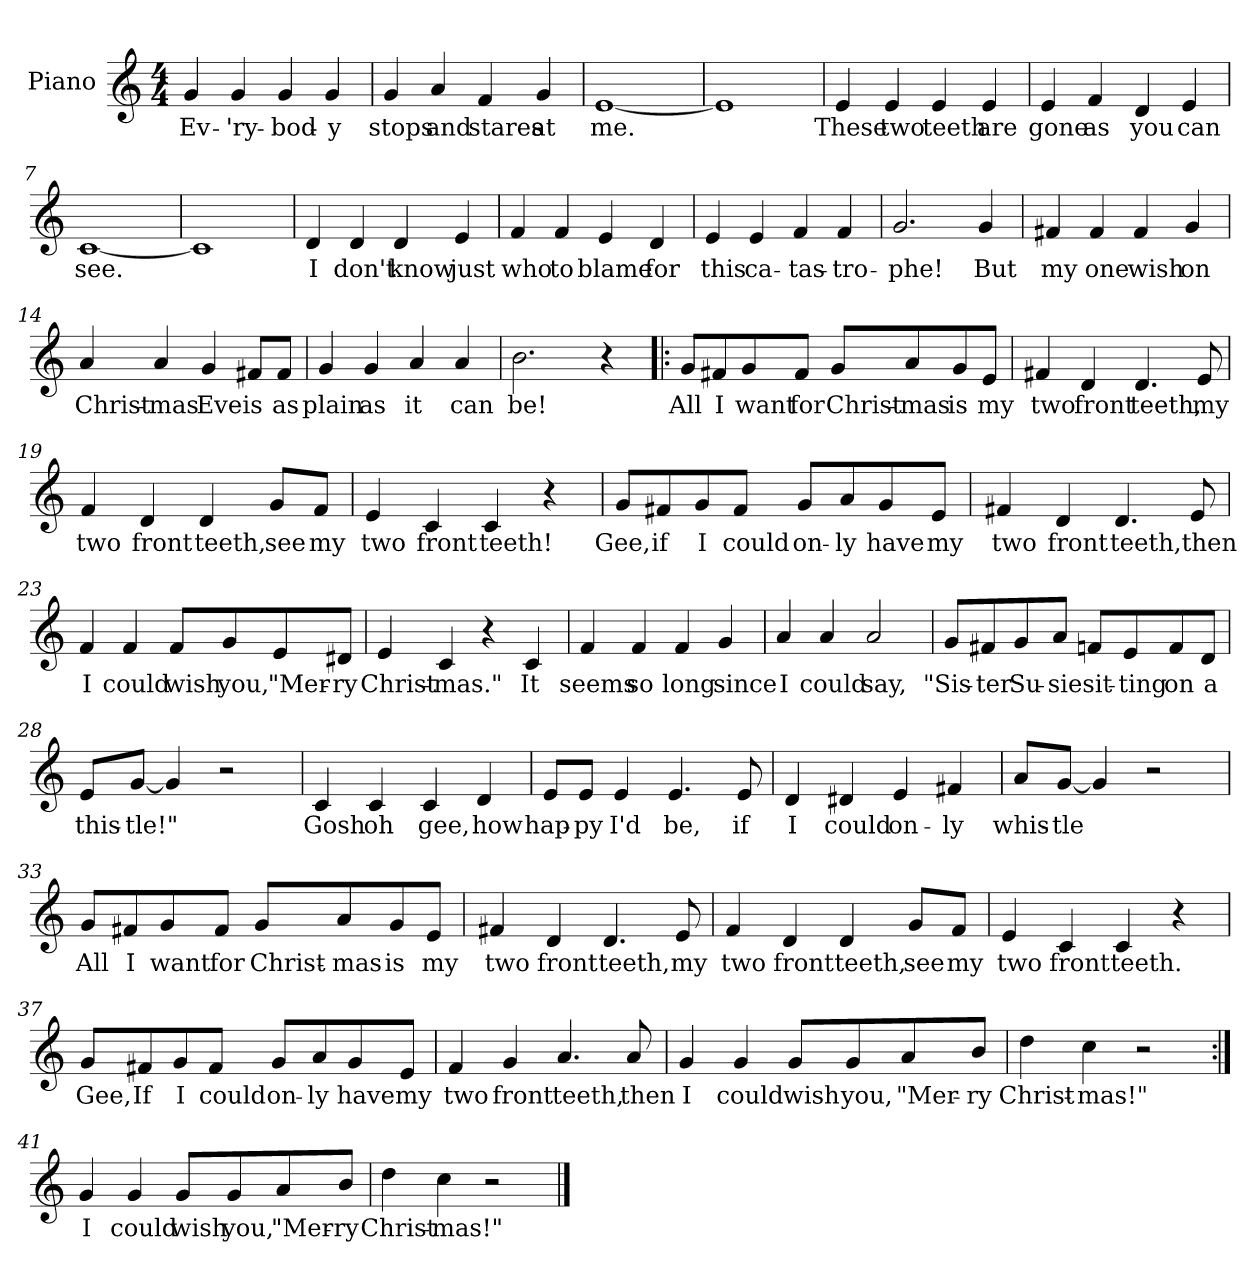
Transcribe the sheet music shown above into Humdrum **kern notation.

**kern	**text
*part1	*part1
*staff1	*staff1
*I"Piano	*
*I'Pno.	*
*clefG2	*
*k[]	*
*C:	*
*M4/4	*
=1	=1
4g/	Ev-
4g/	-'ry-
4g/	-bod-
4g/	-y
=2	=2
4g/	stops
4a/	and
4f/	stares
4g/	at
=3	=3
[1e	me.
=4	=4
1e]	.
=5	=5
4e/	These
4e/	two
4e/	teeth
4e/	are
!!LO:LB:g=z
=6	=6
4e/	gone
4f/	as
4d/	you
4e/	can
=7	=7
[1c	see.
=8	=8
1c]	.
=9	=9
4d/	I
4d/	don't
4d/	know
4e/	just
=10	=10
4f/	who
4f/	to
4e/	blame
4d/	for
!!LO:LB:g=z
=11	=11
4e/	this
4e/	ca-
4f/	-tas-
4f/	-tro-
=12	=12
2.g/	-phe!
4g/	But
=13	=13
4f#X/	my
4f#/	one
4f#/	wish
4g/	on
=14	=14
4a/	Christ-
4a/	-mas
4g/	Eve
8f#X/L	is
8f#/J	as
!!LO:LB:g=z
=15	=15
4g/	plain
4g/	as
4a/	it
4a/	can
=16	=16
2.b\	be!
4r	.
=17!|:	=17!|:
8g/L	All
8f#X/	I
8g/	want
8f#/J	for
8g/L	Christ-
8a/	-mas
8g/	is
8e/J	my
=18	=18
4f#X/	two
4d/	front
4.d/	teeth,
8e/	my
!!LO:LB:g=z
=19	=19
4f/	two
4d/	front
4d/	teeth,
8g/L	see
8f/J	my
=20	=20
4e/	two
4c/	front
4c/	teeth!
4r	.
=21	=21
8g/L	Gee,
8f#X/	if
8g/	I
8f#/J	could
8g/L	on-
8a/	-ly
8g/	have
8e/J	my
!!LO:LB:g=z
=22	=22
4f#X/	two
4d/	front
4.d/	teeth,
8e/	then
=23	=23
4f/	I
4f/	could
8f/L	wish
8g/	you,
8e/	"Mer-
8d#X/J	-ry
=24	=24
4e/	Christ-
4c/	-mas."
4r	.
4c/	It
!!LO:LB:g=z
=25	=25
4f/	seems
4f/	so
4f/	long
4g/	since
=26	=26
4a/	I
4a/	could
2a/	say,
=27	=27
8g/L	"Sis-
8f#X/	-ter
8g/	Su-
8a/J	-sie
8fn/L	sit-
8e/	-ting
8f/	on
8d/J	a
=28	=28
8e/L	this-
[8g/J	-tle!"
4g/]	.
2r	.
!!LO:LB:g=z
=29	=29
4c/	Gosh
4c/	oh
4c/	gee,
4d/	how
=30	=30
8e/L	hap-
8e/J	-py
4e/	I'd
4.e/	be,
8e/	if
=31	=31
4d/	I
4d#X/	could
4e/	on-
4f#X/	-ly
=32	=32
8a/L	whis-
[8g/J	-tle
4g/]	.
2r	.
!!LO:PB:g=z
=33	=33
8g/L	All
8f#X/	I
8g/	want
8f#/J	for
8g/L	Christ-
8a/	-mas
8g/	is
8e/J	my
=34	=34
4f#X/	two
4d/	front
4.d/	teeth,
8e/	my
=35	=35
4f/	two
4d/	front
4d/	teeth,
8g/L	see
8f/J	my
!!LO:LB:g=z
=36	=36
4e/	two
4c/	front
4c/	teeth.
4r	.
=37	=37
8g/L	Gee,
8f#X/	If
8g/	I
8f#/J	could
8g/L	on-
8a/	-ly
8g/	have
8e/J	my
=38	=38
4f/	two
4g/	front
4.a/	teeth,
8a/	then
!!LO:LB:g=z
=39	=39
4g/	I
4g/	could
8g/L	wish
8g/	you,
8a/	"Mer-
8b/J	-ry
=40	=40
4dd\	Christ-
4cc\	-mas!"
2r	.
=41:|!	=41:|!
4g/	I
4g/	could
8g/L	wish
8g/	you,
8a/	"Mer-
8b/J	-ry
=42	=42
4dd\	Christ-
4cc\	-mas!"
2r	.
==	==
*-	*-
